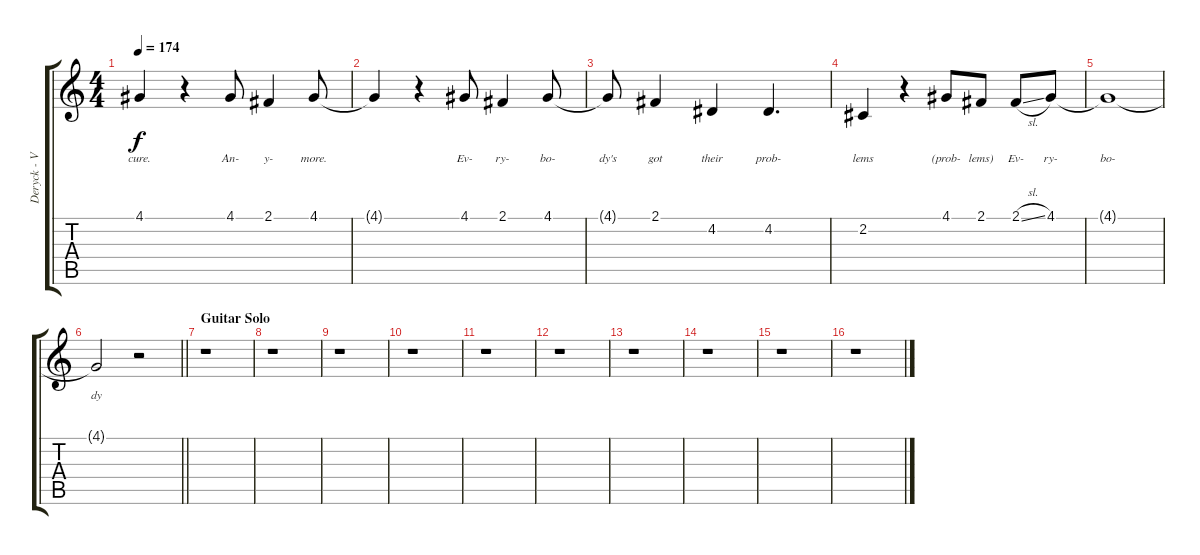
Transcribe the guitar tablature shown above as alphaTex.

\track ("Deryck - Vocals" "Deryck - V") {instrument altosax}
\staff {score tabs}
\tuning (E4 B3 G3 D3 A2 E2) {hide}
\ts (4 4)
\tempo 174
\clef g2
\ks c
4.1{t}.4{lyrics (0 "cure.") lyrics (1 "") lyrics (2 "") lyrics (3 "") lyrics (4 "") dy f} r.4 4.1.8{lyrics (0 "An-") lyrics (1 "") lyrics (2 "") lyrics (3 "") lyrics (4 "")} 2.1.4{lyrics (0 "y-") lyrics (1 "") lyrics (2 "") lyrics (3 "") lyrics (4 "")} 4.1.8{lyrics (0 "more.") lyrics (1 "") lyrics (2 "") lyrics (3 "") lyrics (4 "")} |
4.1{t}.4{lyrics (0 "") lyrics (1 "") lyrics (2 "") lyrics (3 "") lyrics (4 "")} r.4 4.1.8{lyrics (0 "Ev-") lyrics (1 "") lyrics (2 "") lyrics (3 "") lyrics (4 "")} 2.1.4{lyrics (0 "ry-") lyrics (1 "") lyrics (2 "") lyrics (3 "") lyrics (4 "")} 4.1.8{lyrics (0 "bo-") lyrics (1 "") lyrics (2 "") lyrics (3 "") lyrics (4 "")} |
4.1{t}.8{lyrics (0 "dy's") lyrics (1 "") lyrics (2 "") lyrics (3 "") lyrics (4 "")} 2.1.4{lyrics (0 "got") lyrics (1 "") lyrics (2 "") lyrics (3 "") lyrics (4 "")} 4.2.4{lyrics (0 "their") lyrics (1 "") lyrics (2 "") lyrics (3 "") lyrics (4 "")} 4.2.4{d lyrics (0 "prob-") lyrics (1 "") lyrics (2 "") lyrics (3 "") lyrics (4 "")} |
2.2.4{lyrics (0 "lems") lyrics (1 "") lyrics (2 "") lyrics (3 "") lyrics (4 "")} r.4 4.1.8{lyrics (0 "(prob-") lyrics (1 "") lyrics (2 "") lyrics (3 "") lyrics (4 "")} 2.1.8{lyrics (0 "lems)") lyrics (1 "") lyrics (2 "") lyrics (3 "") lyrics (4 "")} 2.1{sl}.8{lyrics (0 "Ev-") lyrics (1 "") lyrics (2 "") lyrics (3 "") lyrics (4 "")} 4.1.8{lyrics (0 "ry-") lyrics (1 "") lyrics (2 "") lyrics (3 "") lyrics (4 "")} |
4.1{t}.1{lyrics (0 "bo-") lyrics (1 "") lyrics (2 "") lyrics (3 "") lyrics (4 "")} |
\barLineRight lightlight
4.1{t}.2{lyrics (0 "dy") lyrics (1 "") lyrics (2 "") lyrics (3 "") lyrics (4 "")} r.2 |
\section ("" "Guitar Solo")
r.1 |
r.1 |
r.1 |
r.1 |
r.1 |
r.1 |
r.1 |
r.1 |
r.1 |
r.1
